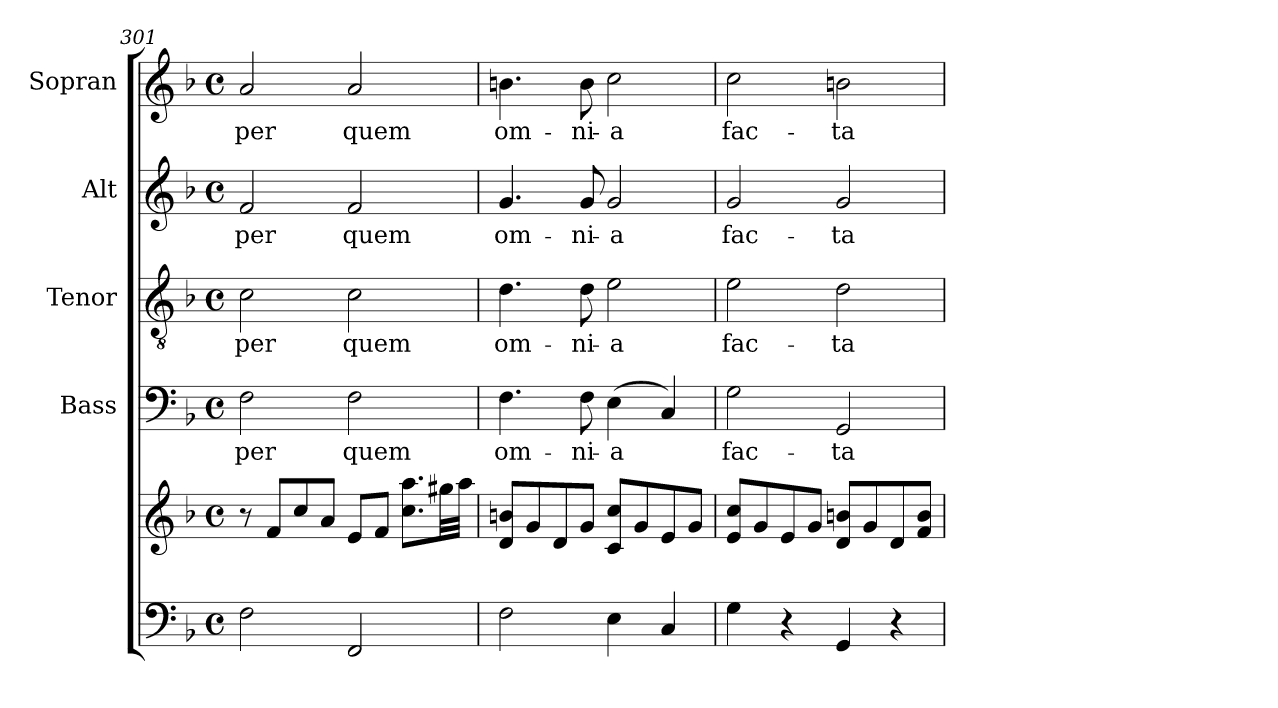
**kern	**kern	**kern	**text	**kern	**text	**kern	**text	**kern	**text
*part5	*part5	*part4	*part4	*part3	*part3	*part2	*part2	*part1	*part1
*staff6	*staff5	*staff4	*staff4	*staff3	*staff3	*staff2	*staff2	*staff1	*staff1
*	*	*I"Bass	*	*I"Tenor	*	*I"Alt	*	*I"Sopran	*
*	*	*I'B.	*	*I'T.	*	*I'A.	*	*I'S.	*
*clefF4	*clefG2	*clefF4	*	*clefGv2	*	*clefG2	*	*clefG2	*
*k[b-]	*k[b-]	*k[b-]	*	*k[b-]	*	*k[b-]	*	*k[b-]	*
*F:	*F:	*F:	*	*F:	*	*F:	*	*F:	*
*M4/4	*M4/4	*M4/4	*	*M4/4	*	*M4/4	*	*M4/4	*
*met(c)	*met(c)	*met(c)	*	*met(c)	*	*met(c)	*	*met(c)	*
=301	=301	=301	=301	=301	=301	=301	=301	=301	=301
!	!	!	!LO:LY:b	!	!LO:LY:b	!	!LO:LY:b	!	!LO:LY:b
2F\	8r	2F\	per	2c\	per	2f/	per	2a/	per
.	8f/L	.	.	.	.	.	.	.	.
.	8cc/	.	.	.	.	.	.	.	.
.	8a/J	.	.	.	.	.	.	.	.
!	!	!	!LO:LY:b	!	!LO:LY:b	!	!LO:LY:b	!	!LO:LY:b
2FF/	8e/L	2F\	quem	2c\	quem	2f/	quem	2a/	quem
.	8f/J	.	.	.	.	.	.	.	.
.	8.cc\ 8.aa\L	.	.	.	.	.	.	.	.
.	32gg#X\LL	.	.	.	.	.	.	.	.
.	32aa\JJJ	.	.	.	.	.	.	.	.
=302	=302	=302	=302	=302	=302	=302	=302	=302	=302
!	!	!	!LO:LY:b	!	!LO:LY:b	!	!LO:LY:b	!	!LO:LY:b
2F\	8d/ 8bn/L	4.F\	om-	4.d\	om-	4.g/	om-	4.bn\	om-
.	8g/	.	.	.	.	.	.	.	.
.	8d/	.	.	.	.	.	.	.	.
!	!	!	!LO:LY:b	!	!LO:LY:b	!	!LO:LY:b	!	!LO:LY:b
.	8g/J	8F\	-ni-	8d\	-ni-	8g/	-ni-	8b\	-ni-
!	!	!	!LO:LY:b	!	!LO:LY:b	!	!LO:LY:b	!	!LO:LY:b
4E\	8c/ 8cc/L	(>4E\	-a	2e\	-a	2g/	-a	2cc\	-a
.	8g/	.	.	.	.	.	.	.	.
4C/	8e/	4C/)	.	.	.	.	.	.	.
.	8g/J	.	.	.	.	.	.	.	.
=303	=303	=303	=303	=303	=303	=303	=303	=303	=303
!	!	!	!LO:LY:b	!	!LO:LY:b	!	!LO:LY:b	!	!LO:LY:b
4G\	8e/ 8cc/L	2G\	fac-	2e\	fac-	2g/	fac-	2cc\	fac-
.	8g/	.	.	.	.	.	.	.	.
4r	8e/	.	.	.	.	.	.	.	.
.	8g/J	.	.	.	.	.	.	.	.
!	!	!	!LO:LY:b	!	!LO:LY:b	!	!LO:LY:b	!	!LO:LY:b
4GG/	8d/ 8bn/L	2GG/	-ta	2d\	-ta	2g/	-ta	2bn\	-ta
.	8g/	.	.	.	.	.	.	.	.
4r	8d/	.	.	.	.	.	.	.	.
.	8f/ 8b/J	.	.	.	.	.	.	.	.
=	=	=	=	=	=	=	=	=	=
*-	*-	*-	*-	*-	*-	*-	*-	*-	*-
